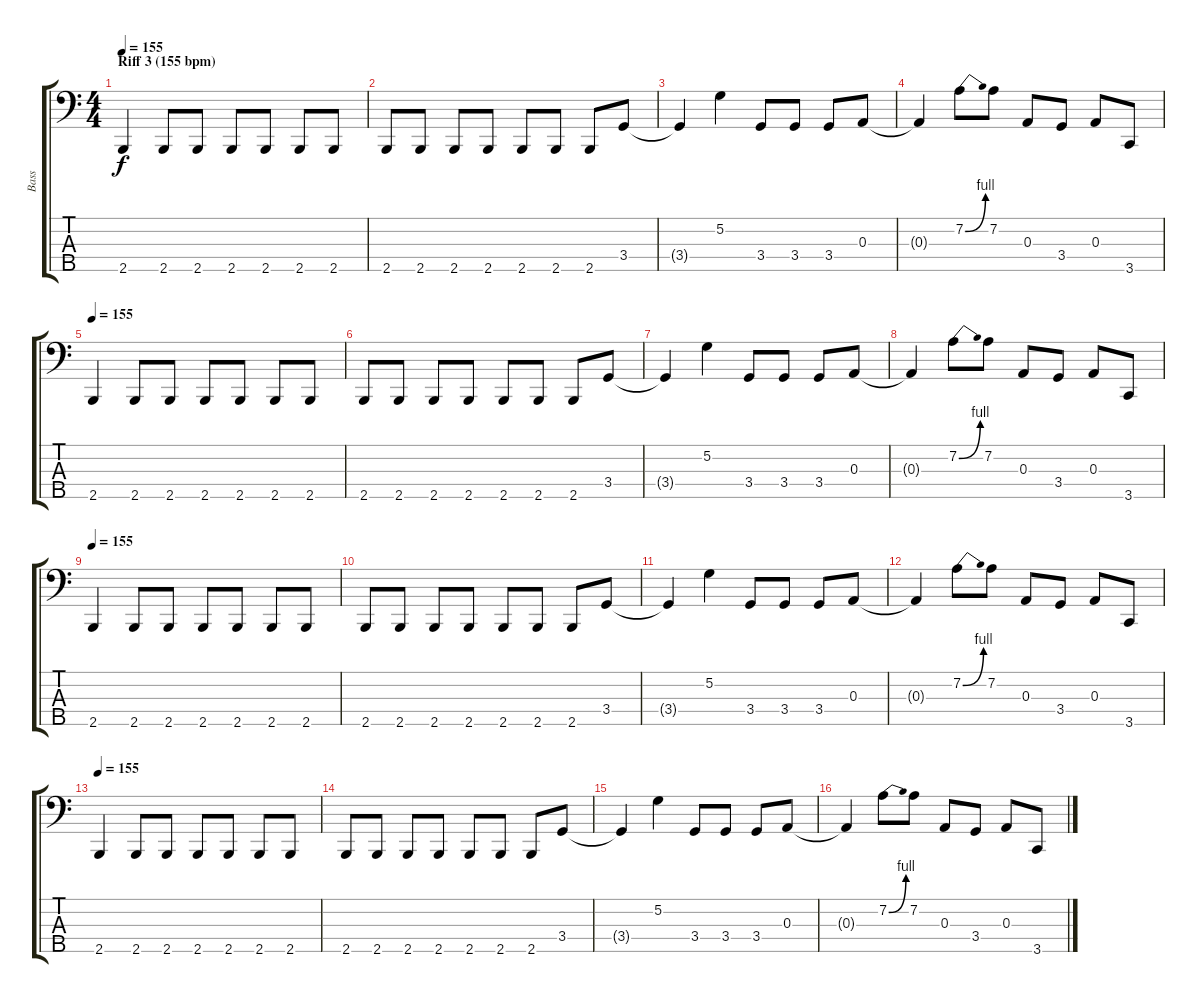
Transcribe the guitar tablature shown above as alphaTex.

\track ("Bass" "Bass") {instrument electricbassfinger}
\staff {score tabs}
\tuning (G2 D2 A1 E1 A0) {hide}
\ts (4 4)
\section ("" "Riff 3 (155 bpm)")
\tempo 155
\clef f4
\ks c
2.5.4{dy f} 2.5.8 2.5.8 2.5.8 2.5.8 2.5.8 2.5.8 |
2.5.8 2.5.8 2.5.8 2.5.8 2.5.8 2.5.8 2.5.8 3.4.8 |
3.4{t}.4 5.2.4 3.4.8 3.4.8 3.4.8 0.3.8 |
0.3{t}.4 7.2{be (bend 0 0 60 4)}.8 7.2.8 0.3.8 3.4.8 0.3.8 3.5.8 |
\tempo 155
2.5.4 2.5.8 2.5.8 2.5.8 2.5.8 2.5.8 2.5.8 |
2.5.8 2.5.8 2.5.8 2.5.8 2.5.8 2.5.8 2.5.8 3.4.8 |
3.4{t}.4 5.2.4 3.4.8 3.4.8 3.4.8 0.3.8 |
0.3{t}.4 7.2{be (bend 0 0 60 4)}.8 7.2.8 0.3.8 3.4.8 0.3.8 3.5.8 |
\tempo 155
2.5.4 2.5.8 2.5.8 2.5.8 2.5.8 2.5.8 2.5.8 |
2.5.8 2.5.8 2.5.8 2.5.8 2.5.8 2.5.8 2.5.8 3.4.8 |
3.4{t}.4 5.2.4 3.4.8 3.4.8 3.4.8 0.3.8 |
0.3{t}.4 7.2{be (bend 0 0 60 4)}.8 7.2.8 0.3.8 3.4.8 0.3.8 3.5.8 |
\tempo 155
2.5.4 2.5.8 2.5.8 2.5.8 2.5.8 2.5.8 2.5.8 |
2.5.8 2.5.8 2.5.8 2.5.8 2.5.8 2.5.8 2.5.8 3.4.8 |
3.4{t}.4 5.2.4 3.4.8 3.4.8 3.4.8 0.3.8 |
0.3{t}.4 7.2{be (bend 0 0 60 4)}.8 7.2.8 0.3.8 3.4.8 0.3.8 3.5.8
